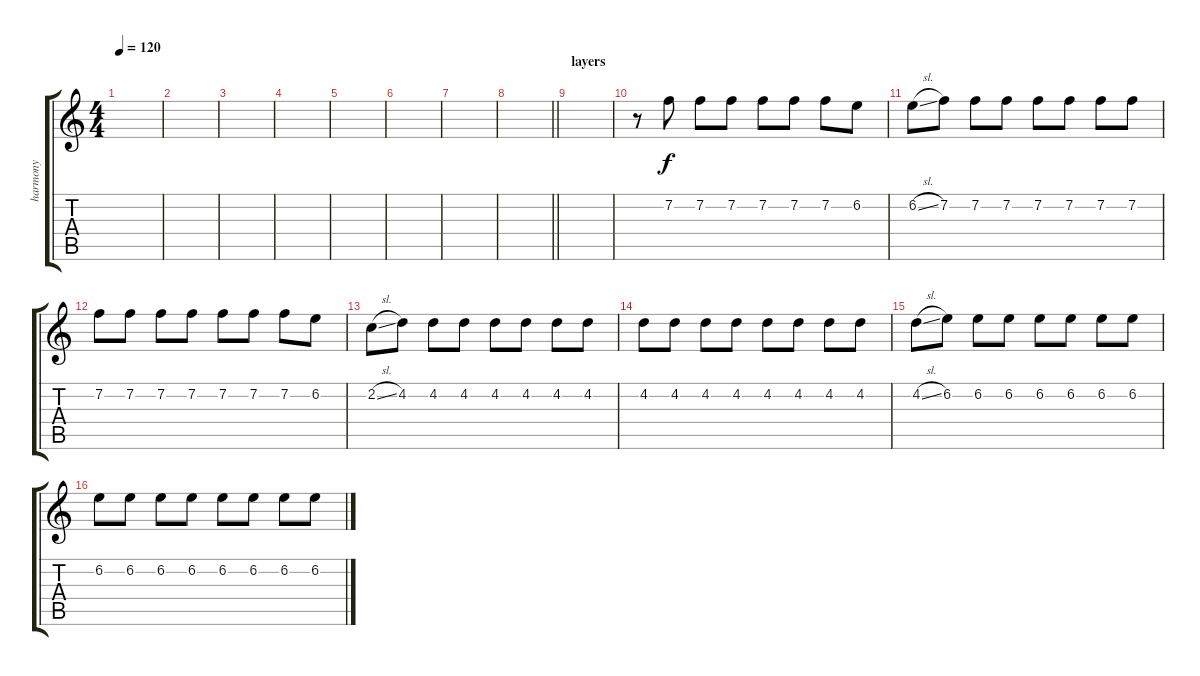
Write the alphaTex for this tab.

\track ("harmony" "harmony") {instrument electricguitarjazz}
\staff {score tabs}
\tuning (Eb4 Bb3 Gb3 Db3 Ab2 Db2) {hide}
\ts (4 4)
\tempo 120
\clef g2
\ks c
|
|
|
|
|
|
|
\barLineRight lightlight
|
\section ("" "layers")
|
r.8 7.2.8 7.2.8 7.2.8 7.2.8 7.2.8 7.2.8 6.2.8 |
6.2{sl}.8 7.2.8 7.2.8 7.2.8 7.2.8 7.2.8 7.2.8 7.2.8 |
7.2.8 7.2.8 7.2.8 7.2.8 7.2.8 7.2.8 7.2.8 6.2.8 |
2.2{sl}.8 4.2.8 4.2.8 4.2.8 4.2.8 4.2.8 4.2.8 4.2.8 |
4.2.8 4.2.8 4.2.8 4.2.8 4.2.8 4.2.8 4.2.8 4.2.8 |
4.2{sl}.8 6.2.8 6.2.8 6.2.8 6.2.8 6.2.8 6.2.8 6.2.8 |
6.2.8 6.2.8 6.2.8 6.2.8 6.2.8 6.2.8 6.2.8 6.2.8
